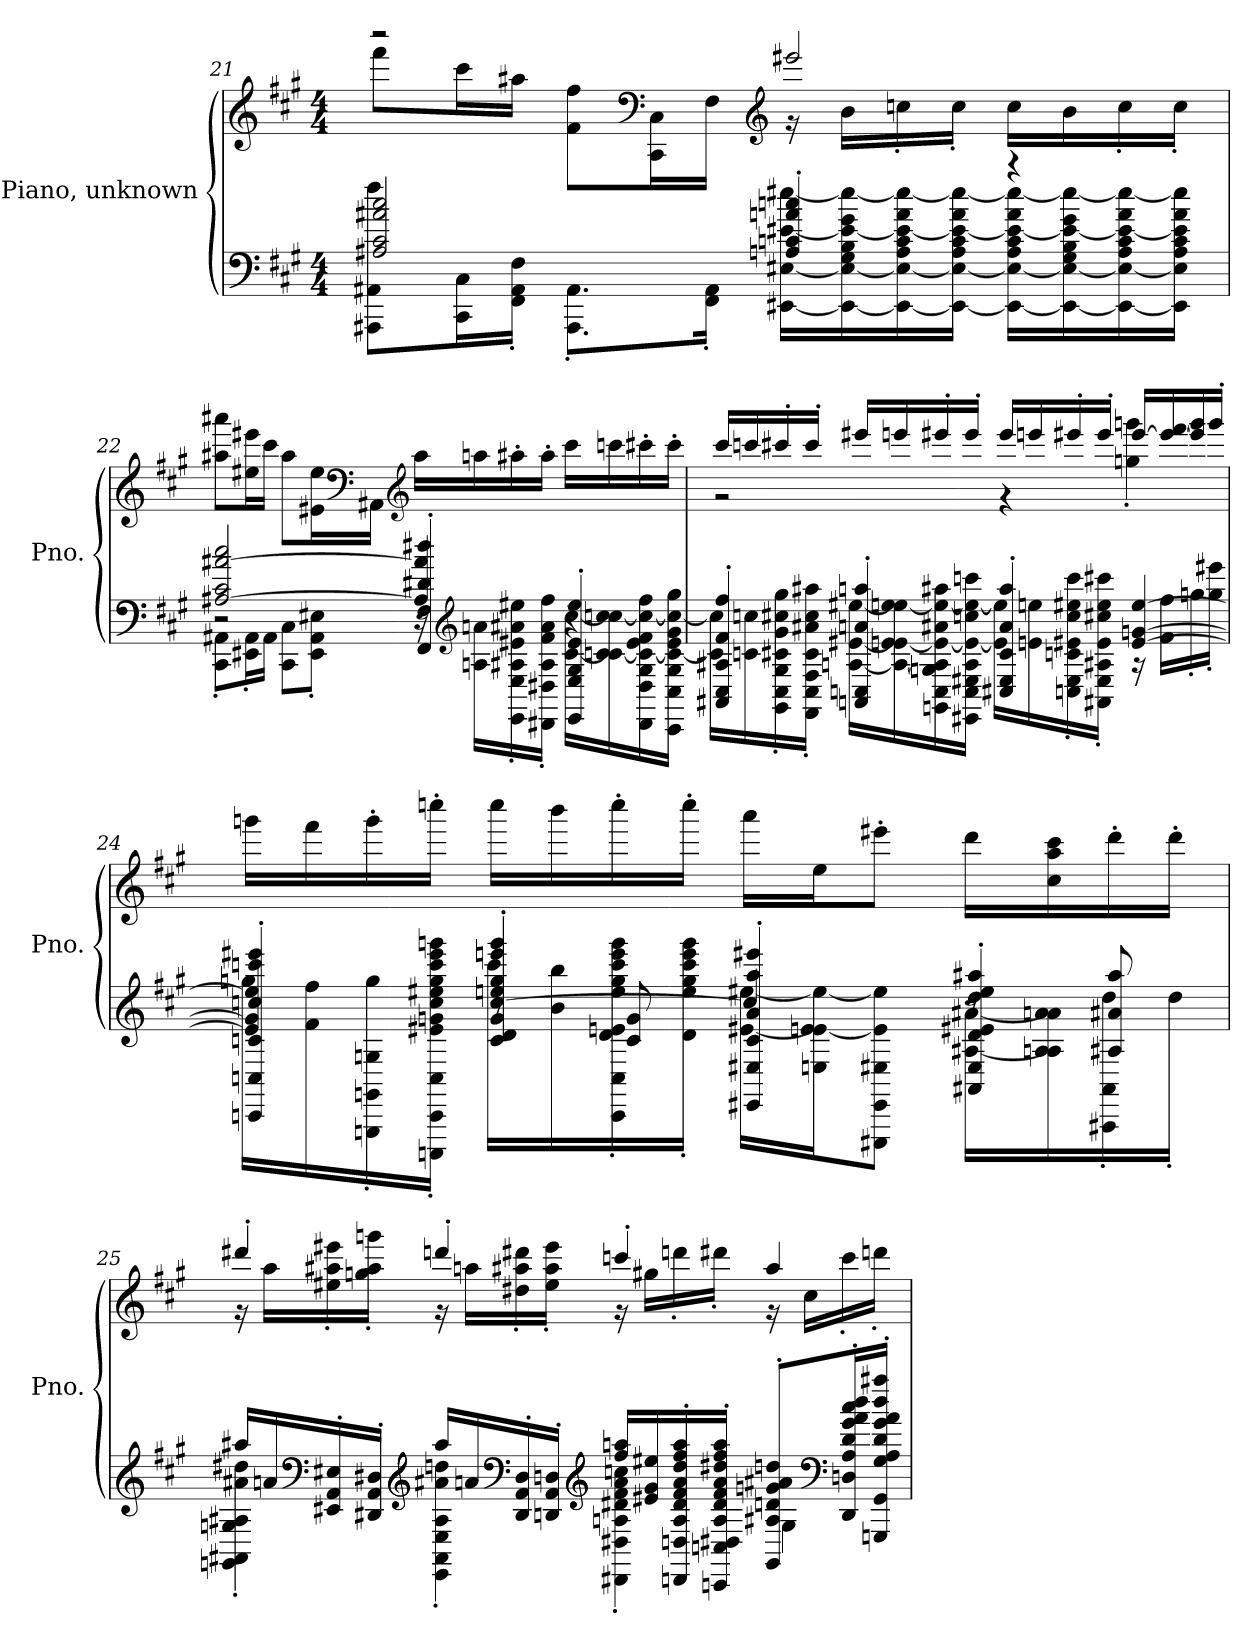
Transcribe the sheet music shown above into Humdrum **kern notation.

**kern	**kern
*part1	*part1
*staff2	*staff1
*I"Piano, unknown	*
*I'Pno.	*
!!LO:LB:g=z
*clefF4	*clefG2
*k[f#c#g#]	*k[f#c#g#]
*M4/4	*M4/4
=21	=21
*^	*^
2A#X/ 2c#/ 2a#X/ 2cc#/	8AAA#X\ 8AA#X\ 8ff#\L	2r	8fff#\L
.	16CC#\ 16C#\L	.	16ccc#\L
.	16FF#\' 16AA#\' 16F#\'JJ	.	16aa#X\JJ
.	8.AAA#\' 8.AA#\'L	.	8f#\ 8ff#\L
*	*	*clefF4	*
.	.	.	16CC#\ 16C#\L
.	16FF#\' 16AA#\'Jk	.	16F#\JJ
*	*	*clefG2	*
4An/' 4cn/' 4an/' 4ccn/'	[16EE#X\ [16E#X\ [16e#X\ [16ee#X\LL	2eee#X/	16r
.	16EE#\_ 16E#\_ 16G#\ 16B\ 16e#\_ 16g#\ 16ee#\_	.	16b\LL
.	16EE#\_ 16E#\_ 16A\ 16c\ 16e#\_ 16a\ 16ee#\_	.	16ccn'\
.	16EE#\_ 16E#\_ 16A\ 16c\ 16e#\_ 16a\ 16ee#\_JJ	.	16cc'\JJ
4r	16EE#\_ 16E#\_ 16A\ 16c\ 16e#\_ 16a\ 16ee#\_LL	.	16cc\LL
.	16EE#\_ 16E#\_ 16G#\ 16B\ 16e#\_ 16g#\ 16ee#\_	.	16b\
.	16EE#\_ 16E#\_ 16A\ 16c\ 16e#\_ 16a\ 16ee#\_	.	16cc'\
.	16EE#\] 16E#\] 16A\ 16c\ 16e#\] 16a\ 16ee#\]JJ	.	16cc'\JJ
*	*	*v	*v
!!LO:LB:g=z
=22	=22	=22
*	*^	*
[2A#X/ 2c#/ [2a#X/ 2cc#/	8CC#\' 8AA#X\'L	2r	8aa#X\ 8aaa#X\L
.	16EE#X\' 16AA#\'L	.	16ee#X\ 16eee#X\L
.	16AA#\JJ	.	16ccc#\JJ
.	8CC#\ 8C#\L	.	8aa#\L
.	8EE#\' 8AA#\' 8E#X\'J	.	16e#X\ 16ee#\L
*	*	*	*clefF4
.	.	.	16AA#X\JJ
*	*	*	*clefG2
4A#/] 4a#/]	16r	4FF#/' 4F#/' 4d#X/' 4dd#X/'	16aa#\LL
*clefG2	*	*	*
.	16An\ 16an\LL	.	16aan\
.	16EE#\' 16E#\' 16A#X\' 16e#X\' 16a#X\' 16ee#X\'	.	16aa#X'\
.	16DD#X\' 16D#X\' 16A#\' 16f#\' 16a#\' 16ff#\'JJ	.	16aa#'\JJ
4r	[16c#\ [16cc#\LL	4EE#/' 4E#/' 4G#/' 4e#/' 4ee#/'	16ccc#\LL
.	16cn\ 16c#\_ 16ccn\ 16cc#\_	.	16cccn\
.	16DD#\ 16D#\ 16G#\ 16c#\_ 16e#\ 16f#\ 16cc#\_ 16ff#\	.	16ccc#X'\
.	16CC#\ 16C#\ 16G#\ 16c#\_ 16e#\ 16g#\ 16cc#\_ 16gg#\JJ	.	16ccc#'\JJ
*	*v	*v	*
!!LO:LB:g=z
=23	=23	=23
*	*	*^
4AA#X/' 4C#/' 4A#X/' 4f#/' 4ff#/'	16c#\] 16cc#\]LL	16ccc#/LL	2r
.	16cn\ 16ccn\	16cccn/	.
.	16GG#\' 16C#\' 16G#\' 16c#X\' 16g#\' 16cc#X\' 16gg#\'	16ccc#X'/	.
.	16FF#\' 16C#\' 16F#\' 16c#\' 16a#X\' 16cc#\' 16aa#X\'JJ	16ccc#'/JJ	.
4AAn/' 4Cn/' 4an/' 4aan/'	[16An\ [16e#X\ [16ee#X\LL	16eee#X/LL	.
.	16A\_ 16en\ 16e#\_ 16een\ 16ee#\_	16eeen/	.
.	16GGn\ 16C\ 16Gn\ 16A\] 16e#\_ 16a#X\ 16ee#\_ 16aa#X\	16eee#X'/	.
.	16EE#X\ 16C\ 16E#X\ 16A\ 16e#\_ 16ccn\ 16ee#\_ 16cccn\JJ	16eee#'/JJ	.
4C#X/' 4E#/' 4c#/' 4a#/' 4aa#/'	16e#\] 16ee#\]LL	16eee#/LL	4r
.	16en\ 16een\	16eeen/	.
.	16Cn\' 16E#\' 16cn\' 16e#X\' 16cc\' 16ee#X\' 16ccc\'	16eee#X'/	.
.	16AA#X\' 16E#\' 16A#X\' 16e#\' 16cc#X\' 16ee#\' 16ccc#X\'JJ	16eee#'/JJ	.
[4e#/ [4gn/ [4ee#/	16r	[16eee#/LL	4ggn\' 4gggn\'
.	16f#\ 16ff#\LL	16eee#/_ 16fff#/	.
.	16ggn'\	16eee#/] 16ggg/	.
.	16gg\' 16eee#X\'JJ	16ggg'/JJ	.
*	*	*v	*v
!!LO:LB:g=z
=24	=24	=24
*	*^	*
4e#/] 4g/] 4ee#/]	16ggn\LL	4CCn/' 4Cn/' 4cn/' 4ccn/' 4cccn/' 4eee#X/'	16gggn\LL
.	16f#\ 16ff#\	.	16fff#\
.	16GGGn\' 16GGn\' 16Gn\' 16gg\'	.	16ggg'\
.	16CCCn\' 16CC\' 16C\' 16e#X\' 16gn\' 16cc\' 16ee#X\' 16gg\' 16ccc\' 16eee#\' 16gggn\'JJ	.	16ccccn'\JJ
4c/' 4d/' 4g/' [4cc/' 4een/' 4gg/' 4eeen/' 4ggg/'	16ccc\LL	8r	16cccc\LL
.	16b\ 16bb\	.	16bbb\
.	16CC\' 16C\' 16d\' 16en\' 16ee\' 16gg\' 16ccc\' 16eee\' 16ggg\'	8c/ 8g/	16cccc'\
.	16d\' 16ee\' 16gg\' 16ccc\' 16eee\' 16ggg\'JJ	.	16cccc'\JJ
4cc/]	[16e#X\ [16ee#X\LL	4EE#X/' 4E#X/' 4c/' 4a/' 4aa/' 4eee#X/'	16aaa\LL
.	16En\ 16en\ 16e#\_ 16ee#\_J	.	16ee\J
.	8EEE#X\ 8EE#\ 8E#X\ 8e#\] 8ee#\]J	.	8eee#X'\J
8r	[16A#X\ [16a#X\LL	4AA#X/' 4E#/' 4d/' 4e#X/' 4dd/' 4ee#/' 4aa#X/'	16ddd\LL
.	16An\ 16A#\] 16an\ 16a#\]	.	16cc#\ 16aa\ 16ccc#\
8A#X/ 8a#X/ 8aa#/	16AAA#X\' 16AA#\' 16dd\'	.	16ddd'\
.	16dd'\JJ	.	16ddd'\JJ
*	*v	*v	*
!!LO:LB:g=z
=25	=25	=25
*	*	*^
16aa#X/LL	4GGn\' 4AA#X\' 4Gn\' 4A#X\' 4a#X\' 4dd#X\'	4ddd#X'/	16r
16an/	.	.	16aa\LL
*clefF4	*	*	*
16EE#X/' 16AA#/' 16E#X/'	.	.	16ee#X\' 16aa#X\' 16eee#X\'
16DD#X/' 16AA#/' 16D#X/'JJ	.	.	16ggn\' 16aa#\' 16gggn\'JJ
*clefG2	*	*	*
16aa#/LL	4EE#\' 4AA#\' 4E#\' 4A#\' 4a#X\' 4ddn\'	4dddn'/	16r
16an/	.	.	16aan\LL
*clefF4	*	*	*
16DD#/' 16AA#/' 16D#/'	.	.	16dd#X\' 16aa#X\' 16ddd#X\'
16DDn/' 16AA#/' 16Dn/'JJ	.	.	16ee#\' 16aa#\' 16eee#\'JJ
*clefG2	*	*	*
16ff#/ 16aan/LL	4DD#X\' 4D#X\' 4An\' 4d#X\' 4f#\' 4a\' 4ccn\'	4cccn'/	16r
16e#X/ 16g#/ 16ee#X/	.	.	16gg#X\LL
16DDn/' 16Dn/' 16A/' 16d#/' 16f#/' 16a/' 16dd/' 16ff#/' 16aa/'	.	.	16dddn'\
16CCn/' 16Cn/' 16D#X/' 16A/' 16d#/' 16f#/' 16a/' 16dd#X/' 16ff#/' 16aa/'JJ	.	.	16ddd#X'\JJ
8GG/' 8A#X/' 8dn/' 8gn/' 8a#X/' 8ddn/'L	4G\	4aa#/	16r
.	.	.	16cc#\LL
*clefF4	*	*	*
16DD/' 16Dn/' 16A#/' 16d/' 16g/' 16a#/' 16cc/' 16dd/'L	.	.	16ccc'\
16GGGn/' 16GG/' 16G/' 16A#/' 16d/' 16g/' 16a#/' 16dd/' 16aa#X/'JJ	.	.	16dddn'\JJ
*v	*v	*	*
*	*v	*v
=	=
*-	*-
